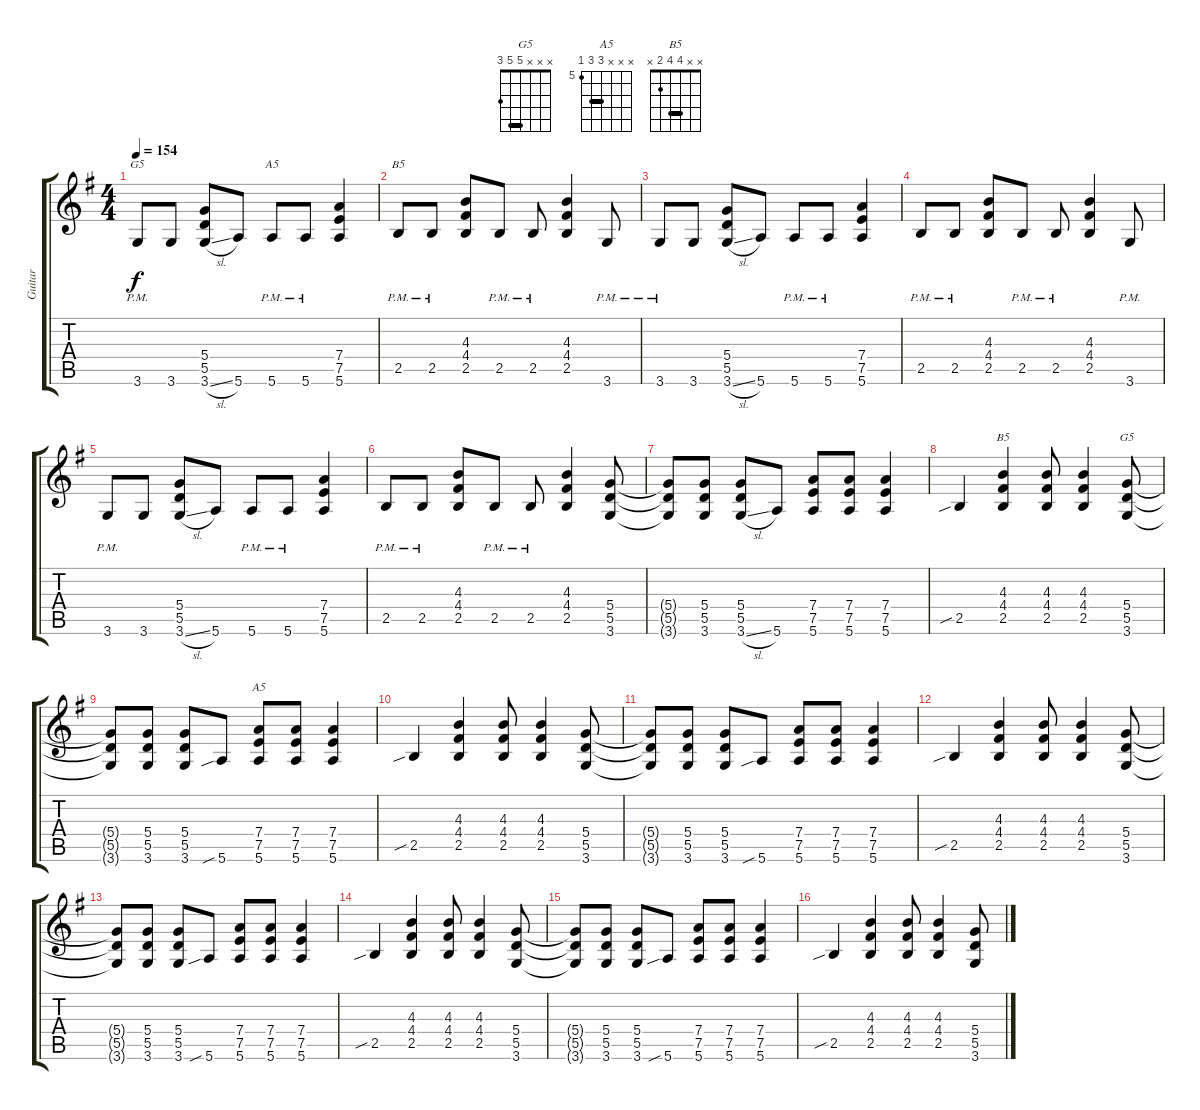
\track ("Guitar" "Guitar") {instrument overdrivenguitar}
\staff {score tabs}
\tuning (E4 B3 G3 D3 A2 E2) {hide}
\chord ("G5" x x x 5 5 3) {firstfret 3}
\chord ("A5" x x x 7 7 5) {firstfret 5}
\chord ("B5" x x 4 4 2 x) {firstfret 2}
\chord ("B5" x x 4 4 2 x) {barre 4}
\chord ("G5" x x x 5 5 3) {barre 5}
\chord ("A5" x x x 7 7 5) {firstfret 5 barre 7}
\ts (4 4)
\tempo 154
\clef g2
\ks g
3.6{pm}.8{ch "G5" dy f} 3.6.8 (5.4 5.5 3.6{sl}).8 5.6.8 5.6{pm}.8{ch "A5"} 5.6{pm}.8 (7.4 7.5 5.6).4 |
2.5{pm}.8{ch "B5"} 2.5{pm}.8 (4.3 4.4 2.5).8 2.5{pm}.8 2.5{pm}.8 (4.3 4.4 2.5).4 3.6{pm}.8 |
3.6{pm}.8 3.6.8 (5.4 5.5 3.6{sl}).8 5.6.8 5.6{pm}.8 5.6{pm}.8 (7.4 7.5 5.6).4 |
2.5{pm}.8 2.5{pm}.8 (4.3 4.4 2.5).8 2.5{pm}.8 2.5{pm}.8 (4.3 4.4 2.5).4 3.6{pm}.8 |
3.6{pm}.8 3.6.8 (5.4 5.5 3.6{sl}).8 5.6.8 5.6{pm}.8 5.6{pm}.8 (7.4 7.5 5.6).4 |
2.5{pm}.8 2.5{pm}.8 (4.3 4.4 2.5).8 2.5{pm}.8 2.5{pm}.8 (4.3 4.4 2.5).4 (5.4 5.5 3.6).8 |
(5.4{t} 5.5{t} 3.6{t}).8 (5.4 5.5 3.6).8 (5.4 5.5 3.6{sl}).8 5.6.8 (7.4 7.5 5.6).8 (7.4 7.5 5.6).8 (7.4 7.5 5.6).4 |
2.5{sib}.4 (4.3 4.4 2.5).4{ch "B5"} (4.3 4.4 2.5).8 (4.3 4.4 2.5).4 (5.4 5.5 3.6).8{ch "G5"} |
(5.4{t} 5.5{t} 3.6{t}).8 (5.4 5.5 3.6).8 (5.4 5.5 3.6).8 5.6{sib}.8 (7.4 7.5 5.6).8{ch "A5"} (7.4 7.5 5.6).8 (7.4 7.5 5.6).4 |
2.5{sib}.4 (4.3 4.4 2.5).4 (4.3 4.4 2.5).8 (4.3 4.4 2.5).4 (5.4 5.5 3.6).8 |
(5.4{t} 5.5{t} 3.6{t}).8 (5.4 5.5 3.6).8 (5.4 5.5 3.6).8 5.6{sib}.8 (7.4 7.5 5.6).8 (7.4 7.5 5.6).8 (7.4 7.5 5.6).4 |
2.5{sib}.4 (4.3 4.4 2.5).4 (4.3 4.4 2.5).8 (4.3 4.4 2.5).4 (5.4 5.5 3.6).8 |
(5.4{t} 5.5{t} 3.6{t}).8 (5.4 5.5 3.6).8 (5.4 5.5 3.6).8 5.6{sib}.8 (7.4 7.5 5.6).8 (7.4 7.5 5.6).8 (7.4 7.5 5.6).4 |
2.5{sib}.4 (4.3 4.4 2.5).4 (4.3 4.4 2.5).8 (4.3 4.4 2.5).4 (5.4 5.5 3.6).8 |
(5.4{t} 5.5{t} 3.6{t}).8 (5.4 5.5 3.6).8 (5.4 5.5 3.6).8 5.6{sib}.8 (7.4 7.5 5.6).8 (7.4 7.5 5.6).8 (7.4 7.5 5.6).4 |
2.5{sib}.4 (4.3 4.4 2.5).4 (4.3 4.4 2.5).8 (4.3 4.4 2.5).4 (5.4 5.5 3.6).8
